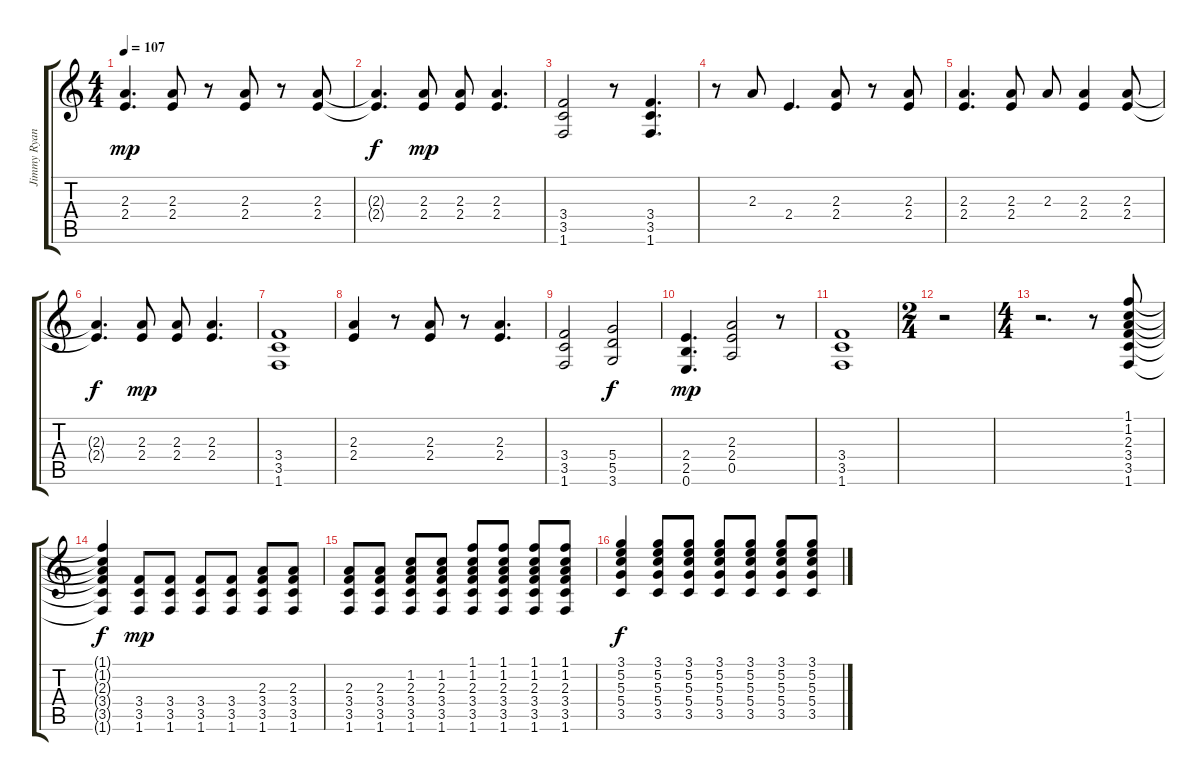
\track ("Jimmy Ryan (Electric Guitar)" "Jimmy Ryan") {instrument electricguitarclean}
\staff {score tabs}
\tuning (E4 B3 G3 D3 A2 E2) {hide}
\ts (4 4)
\tempo 107
\clef g2
\ks c
(2.3 2.4).4{d dy mp} (2.3 2.4).8 r.8 (2.3 2.4).8 r.8 (2.3 2.4).8 |
(2.3{t} 2.4{t}).4{d dy f} (2.3 2.4).8{dy mp} (2.3 2.4).8 (2.3 2.4).4{d} |
(3.4 3.5 1.6).2 r.8 (3.4 3.5 1.6).4{d} |
r.8 2.3.8 2.4.4{d} (2.3 2.4).8 r.8 (2.3 2.4).8 |
(2.3 2.4).4{d} (2.3 2.4).8 2.3.8 (2.3 2.4).4 (2.3 2.4).8 |
(2.3{t} 2.4{t}).4{d dy f} (2.3 2.4).8{dy mp} (2.3 2.4).8 (2.3 2.4).4{d} |
(3.4 3.5 1.6).1 |
(2.3 2.4).4 r.8 (2.3 2.4).8 r.8 (2.3 2.4).4{d} |
(3.4 3.5 1.6).2 (5.4 5.5 3.6).2{dy f} |
(2.4 2.5 0.6).4{d dy mp} (2.3 2.4 0.5).2 r.8 |
(3.4 3.5 1.6).1 |
\ts (2 4)
r.2 |
\ts (4 4)
r.2{d} r.8 (1.1 1.2 2.3 3.4 3.5 1.6).8 |
(1.1{t} 1.2{t} 2.3{t} 3.4{t} 3.5{t} 1.6{t}).4{dy f} (3.4 3.5 1.6).8{dy mp} (3.4 3.5 1.6).8 (3.4 3.5 1.6).8 (3.4 3.5 1.6).8 (2.3 3.4 3.5 1.6).8 (2.3 3.4 3.5 1.6).8 |
(2.3 3.4 3.5 1.6).8 (2.3 3.4 3.5 1.6).8 (1.2 2.3 3.4 3.5 1.6).8 (1.2 2.3 3.4 3.5 1.6).8 (1.1 1.2 2.3 3.4 3.5 1.6).8 (1.1 1.2 2.3 3.4 3.5 1.6).8 (1.1 1.2 2.3 3.4 3.5 1.6).8 (1.1 1.2 2.3 3.4 3.5 1.6).8 |
(3.1 5.2 5.3 5.4 3.5).4{dy f} (3.1 5.2 5.3 5.4 3.5).8 (3.1 5.2 5.3 5.4 3.5).8 (3.1 5.2 5.3 5.4 3.5).8 (3.1 5.2 5.3 5.4 3.5).8 (3.1 5.2 5.3 5.4 3.5).8 (3.1 5.2 5.3 5.4 3.5).8
